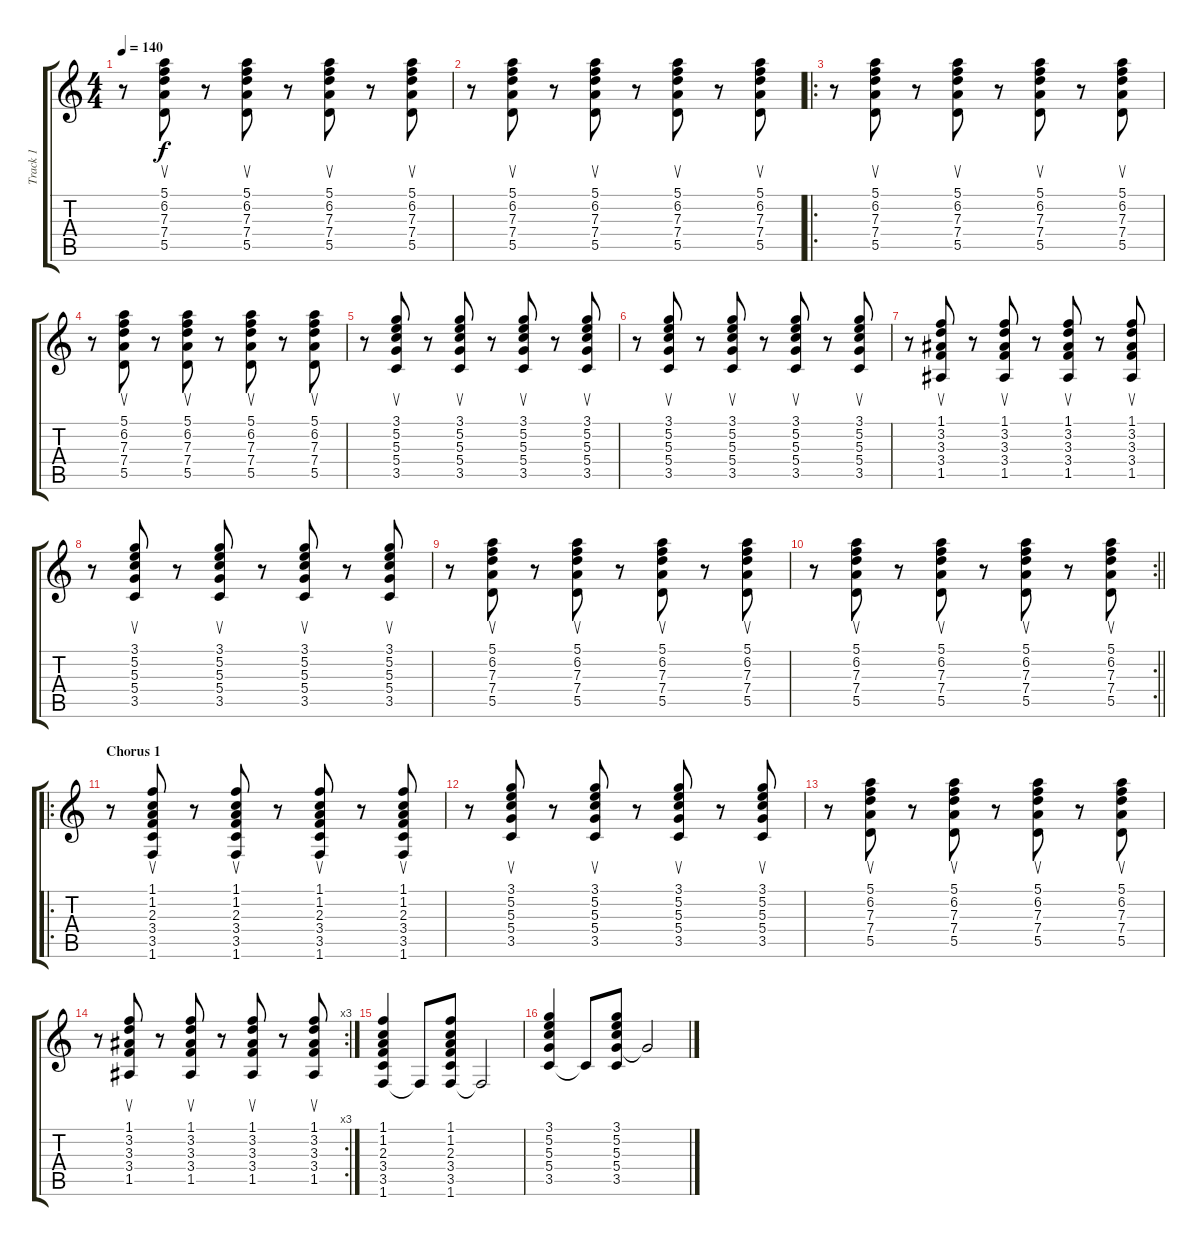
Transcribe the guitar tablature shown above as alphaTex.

\track ("Track 1" "Track 1") {instrument electricguitarclean}
\staff {score tabs}
\tuning (E4 B3 G3 D3 A2 E2) {hide}
\ts (4 4)
\tempo 140
\clef g2
\ks c
r.8{dy f} (5.1 6.2 7.3 7.4 5.5).8{su} r.8 (5.1 6.2 7.3 7.4 5.5).8{su} r.8 (5.1 6.2 7.3 7.4 5.5).8{su} r.8 (5.1 6.2 7.3 7.4 5.5).8{su} |
r.8 (5.1 6.2 7.3 7.4 5.5).8{su} r.8 (5.1 6.2 7.3 7.4 5.5).8{su} r.8 (5.1 6.2 7.3 7.4 5.5).8{su} r.8 (5.1 6.2 7.3 7.4 5.5).8{su} |
\ro
r.8 (5.1 6.2 7.3 7.4 5.5).8{su} r.8 (5.1 6.2 7.3 7.4 5.5).8{su} r.8 (5.1 6.2 7.3 7.4 5.5).8{su} r.8 (5.1 6.2 7.3 7.4 5.5).8{su} |
r.8 (5.1 6.2 7.3 7.4 5.5).8{su} r.8 (5.1 6.2 7.3 7.4 5.5).8{su} r.8 (5.1 6.2 7.3 7.4 5.5).8{su} r.8 (5.1 6.2 7.3 7.4 5.5).8{su} |
r.8 (3.1 5.2 5.3 5.4 3.5).8{su} r.8 (3.1 5.2 5.3 5.4 3.5).8{su} r.8 (3.1 5.2 5.3 5.4 3.5).8{su} r.8 (3.1 5.2 5.3 5.4 3.5).8{su} |
r.8 (3.1 5.2 5.3 5.4 3.5).8{su} r.8 (3.1 5.2 5.3 5.4 3.5).8{su} r.8 (3.1 5.2 5.3 5.4 3.5).8{su} r.8 (3.1 5.2 5.3 5.4 3.5).8{su} |
r.8 (1.1 3.2 3.3 3.4 1.5).8{su} r.8 (1.1 3.2 3.3 3.4 1.5).8{su} r.8 (1.1 3.2 3.3 3.4 1.5).8{su} r.8 (1.1 3.2 3.3 3.4 1.5).8{su} |
r.8 (3.1 5.2 5.3 5.4 3.5).8{su} r.8 (3.1 5.2 5.3 5.4 3.5).8{su} r.8 (3.1 5.2 5.3 5.4 3.5).8{su} r.8 (3.1 5.2 5.3 5.4 3.5).8{su} |
r.8 (5.1 6.2 7.3 7.4 5.5).8{su} r.8 (5.1 6.2 7.3 7.4 5.5).8{su} r.8 (5.1 6.2 7.3 7.4 5.5).8{su} r.8 (5.1 6.2 7.3 7.4 5.5).8{su} |
\rc 2
\barLineRight lightlight
r.8 (5.1 6.2 7.3 7.4 5.5).8{su} r.8 (5.1 6.2 7.3 7.4 5.5).8{su} r.8 (5.1 6.2 7.3 7.4 5.5).8{su} r.8 (5.1 6.2 7.3 7.4 5.5).8{su} |
\ro
\section ("" "Chorus 1")
r.8 (1.1 1.2 2.3 3.4 3.5 1.6).8{su} r.8 (1.1 1.2 2.3 3.4 3.5 1.6).8{su} r.8 (1.1 1.2 2.3 3.4 3.5 1.6).8{su} r.8 (1.1 1.2 2.3 3.4 3.5 1.6).8{su} |
r.8 (3.1 5.2 5.3 5.4 3.5).8{su} r.8 (3.1 5.2 5.3 5.4 3.5).8{su} r.8 (3.1 5.2 5.3 5.4 3.5).8{su} r.8 (3.1 5.2 5.3 5.4 3.5).8{su} |
r.8 (5.1 6.2 7.3 7.4 5.5).8{su} r.8 (5.1 6.2 7.3 7.4 5.5).8{su} r.8 (5.1 6.2 7.3 7.4 5.5).8{su} r.8 (5.1 6.2 7.3 7.4 5.5).8{su} |
\rc 3
r.8 (1.1 3.2 3.3 3.4 1.5).8{su} r.8 (1.1 3.2 3.3 3.4 1.5).8{su} r.8 (1.1 3.2 3.3 3.4 1.5).8{su} r.8 (1.1 3.2 3.3 3.4 1.5).8{su} |
(1.1 1.2 2.3 3.4 3.5 1.6).4 1.6{t}.8 (1.1 1.2 2.3 3.4 3.5 1.6).8 1.6{t}.2 |
(3.1 5.2 5.3 5.4 3.5).4 3.5{t}.8 (3.1 5.2 5.3 5.4 3.5).8 5.4{t}.2
